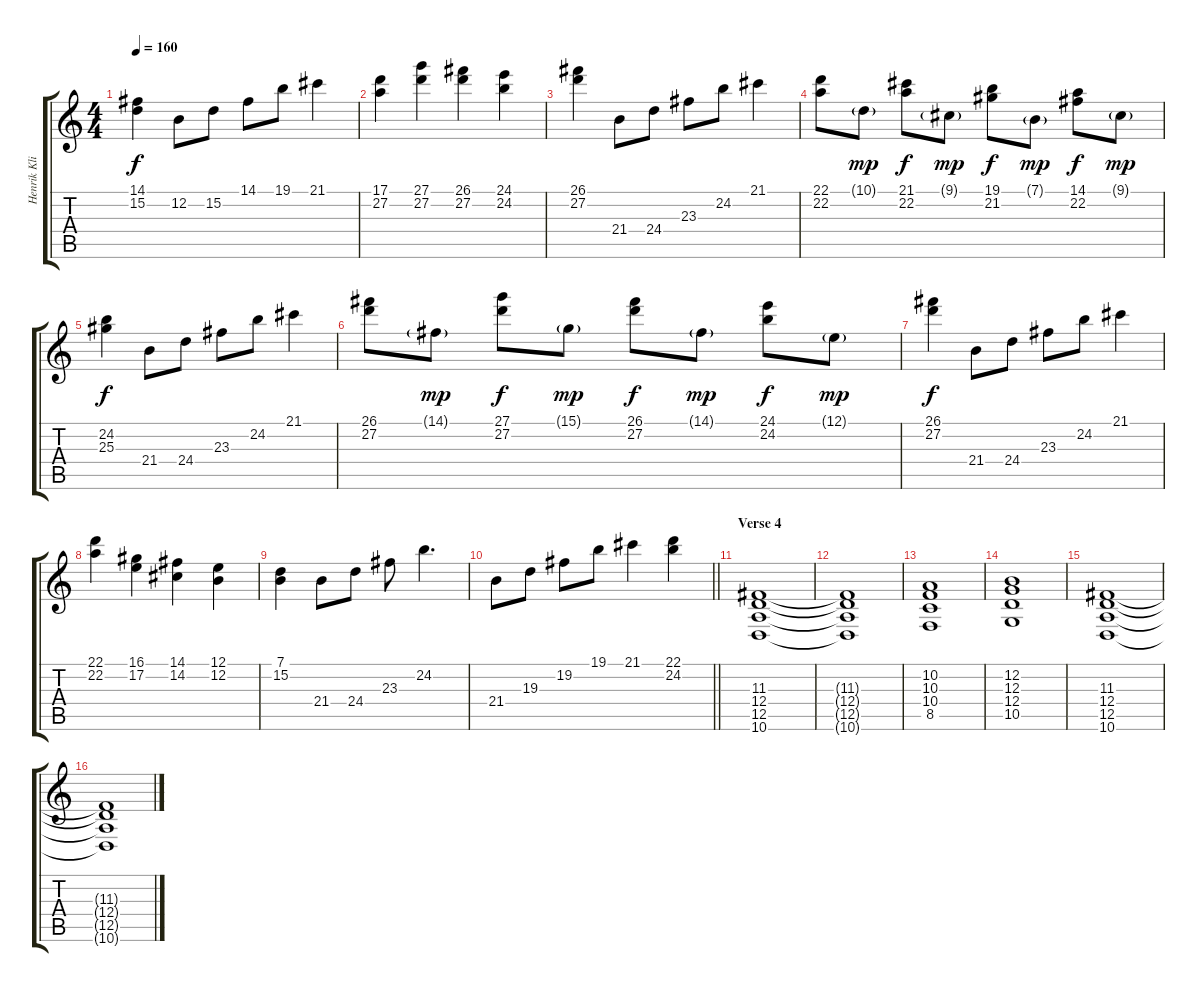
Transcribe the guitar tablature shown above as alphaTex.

\track ("Henrik Klingenberg" "Henrik Kli") {instrument acousticgrandpiano}
\staff {score tabs}
\tuning (E4 B3 G3 D3 A2 E2) {hide}
\ts (4 4)
\tempo 160
\clef g2
\ks c
(14.1 15.2).4{dy f} 12.2.8 15.2.8 14.1.8 19.1.8 21.1.4 |
(17.1 27.2).4 (27.1 27.2).4 (26.1 27.2).4 (24.1 24.2).4 |
(26.1 27.2).4 21.4.8 24.4.8 23.3.8 24.2.8 21.1.4 |
(22.1 22.2).8 10.1{g}.8{dy mp} (21.1 22.2).8{dy f} 9.1{g}.8{dy mp} (19.1 21.2).8{dy f} 7.1{g}.8{dy mp} (14.1 22.2).8{dy f} 9.1{g}.8{dy mp} |
(24.2 25.3).4{dy f} 21.4.8 24.4.8 23.3.8 24.2.8 21.1.4 |
(26.1 27.2).8 14.1{g}.8{dy mp} (27.1 27.2).8{dy f} 15.1{g}.8{dy mp} (26.1 27.2).8{dy f} 14.1{g}.8{dy mp} (24.1 24.2).8{dy f} 12.1{g}.8{dy mp} |
(26.1 27.2).4{dy f} 21.4.8 24.4.8 23.3.8 24.2.8 21.1.4 |
(22.1 22.2).4 (16.1 17.2).4 (14.1 14.2).4 (12.1 12.2).4 |
(7.1 15.2).4 21.4.8 24.4.8 23.3.8 24.2.4{d} |
\barLineRight lightlight
21.4.8 19.3.8 19.2.8 19.1.8 21.1.4 (22.1 24.2).4 |
\section ("" "Verse 4")
(11.3 12.4 12.5 10.6).1{volume 14 instrument stringensemble1} |
(11.3{t} 12.4{t} 12.5{t} 10.6{t}).1 |
(10.2 10.3 10.4 8.5).1 |
(12.2 12.3 12.4 10.5).1 |
(11.3 12.4 12.5 10.6).1 |
(11.3{t} 12.4{t} 12.5{t} 10.6{t}).1
